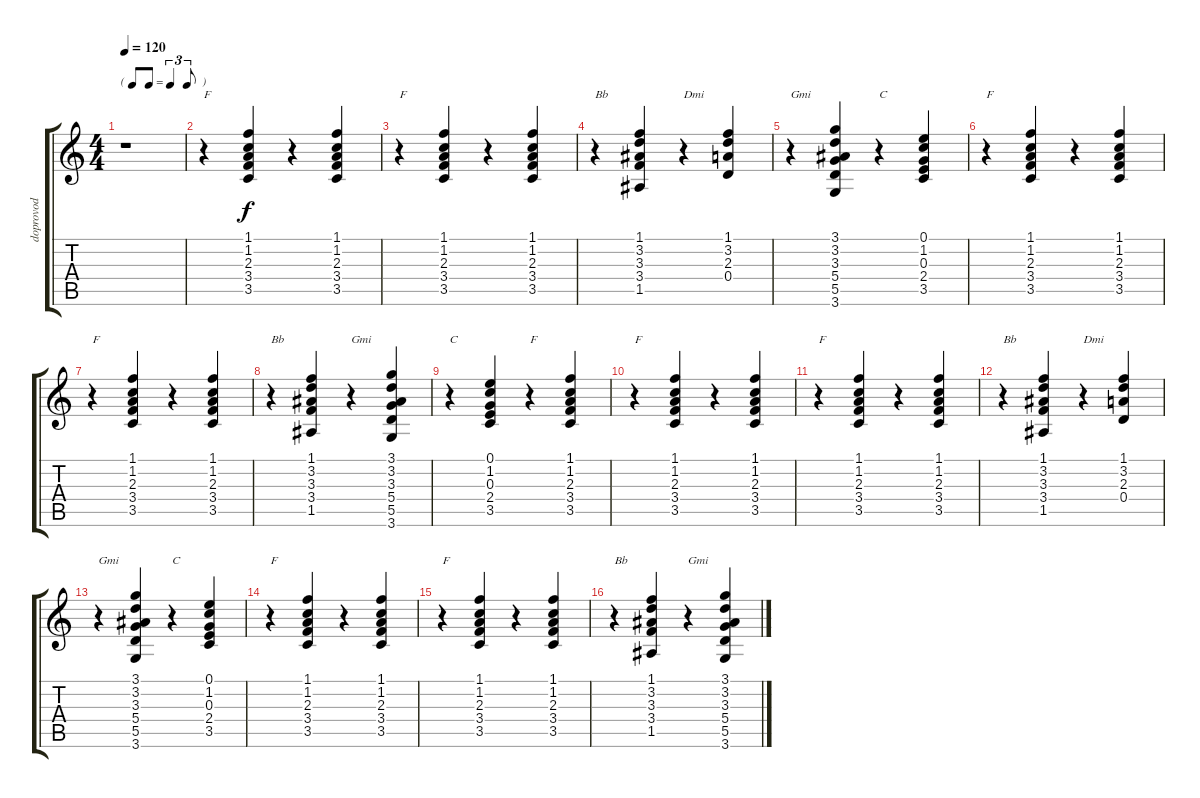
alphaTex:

\track ("doprovod" "doprovod") {instrument acousticguitarsteel}
\staff {score tabs}
\tuning (E4 B3 G3 D3 A2 E2) {hide}
\ts (4 4)
\tf triplet8th
\tempo 120
\clef g2
\ks c
r.1{dy f instrument acousticguitarsteel} |
r.4{txt "F"} (1.1 1.2 2.3 3.4 3.5).4 r.4 (1.1 1.2 2.3 3.4 3.5).4 |
r.4{txt "F"} (1.1 1.2 2.3 3.4 3.5).4 r.4 (1.1 1.2 2.3 3.4 3.5).4 |
r.4{txt "Bb"} (1.1 3.2 3.3 3.4 1.5).4 r.4{txt "Dmi"} (1.1 3.2 2.3 0.4).4 |
r.4{txt "Gmi"} (3.1 3.2 3.3 5.4 5.5 3.6).4 r.4{txt "C"} (0.1 1.2 0.3 2.4 3.5).4 |
r.4{txt "F"} (1.1 1.2 2.3 3.4 3.5).4 r.4 (1.1 1.2 2.3 3.4 3.5).4 |
r.4{txt "F"} (1.1 1.2 2.3 3.4 3.5).4 r.4 (1.1 1.2 2.3 3.4 3.5).4 |
r.4{txt "Bb"} (1.1 3.2 3.3 3.4 1.5).4 r.4{txt "Gmi"} (3.1 3.2 3.3 5.4 5.5 3.6).4 |
r.4{txt "C"} (0.1 1.2 0.3 2.4 3.5).4 r.4{txt "F"} (1.1 1.2 2.3 3.4 3.5).4 |
r.4{txt "F"} (1.1 1.2 2.3 3.4 3.5).4 r.4 (1.1 1.2 2.3 3.4 3.5).4 |
r.4{txt "F"} (1.1 1.2 2.3 3.4 3.5).4 r.4 (1.1 1.2 2.3 3.4 3.5).4 |
r.4{txt "Bb"} (1.1 3.2 3.3 3.4 1.5).4 r.4{txt "Dmi"} (1.1 3.2 2.3 0.4).4 |
r.4{txt "Gmi"} (3.1 3.2 3.3 5.4 5.5 3.6).4 r.4{txt "C"} (0.1 1.2 0.3 2.4 3.5).4 |
r.4{txt "F"} (1.1 1.2 2.3 3.4 3.5).4 r.4 (1.1 1.2 2.3 3.4 3.5).4 |
r.4{txt "F"} (1.1 1.2 2.3 3.4 3.5).4 r.4 (1.1 1.2 2.3 3.4 3.5).4 |
r.4{txt "Bb"} (1.1 3.2 3.3 3.4 1.5).4 r.4{txt "Gmi"} (3.1 3.2 3.3 5.4 5.5 3.6).4
